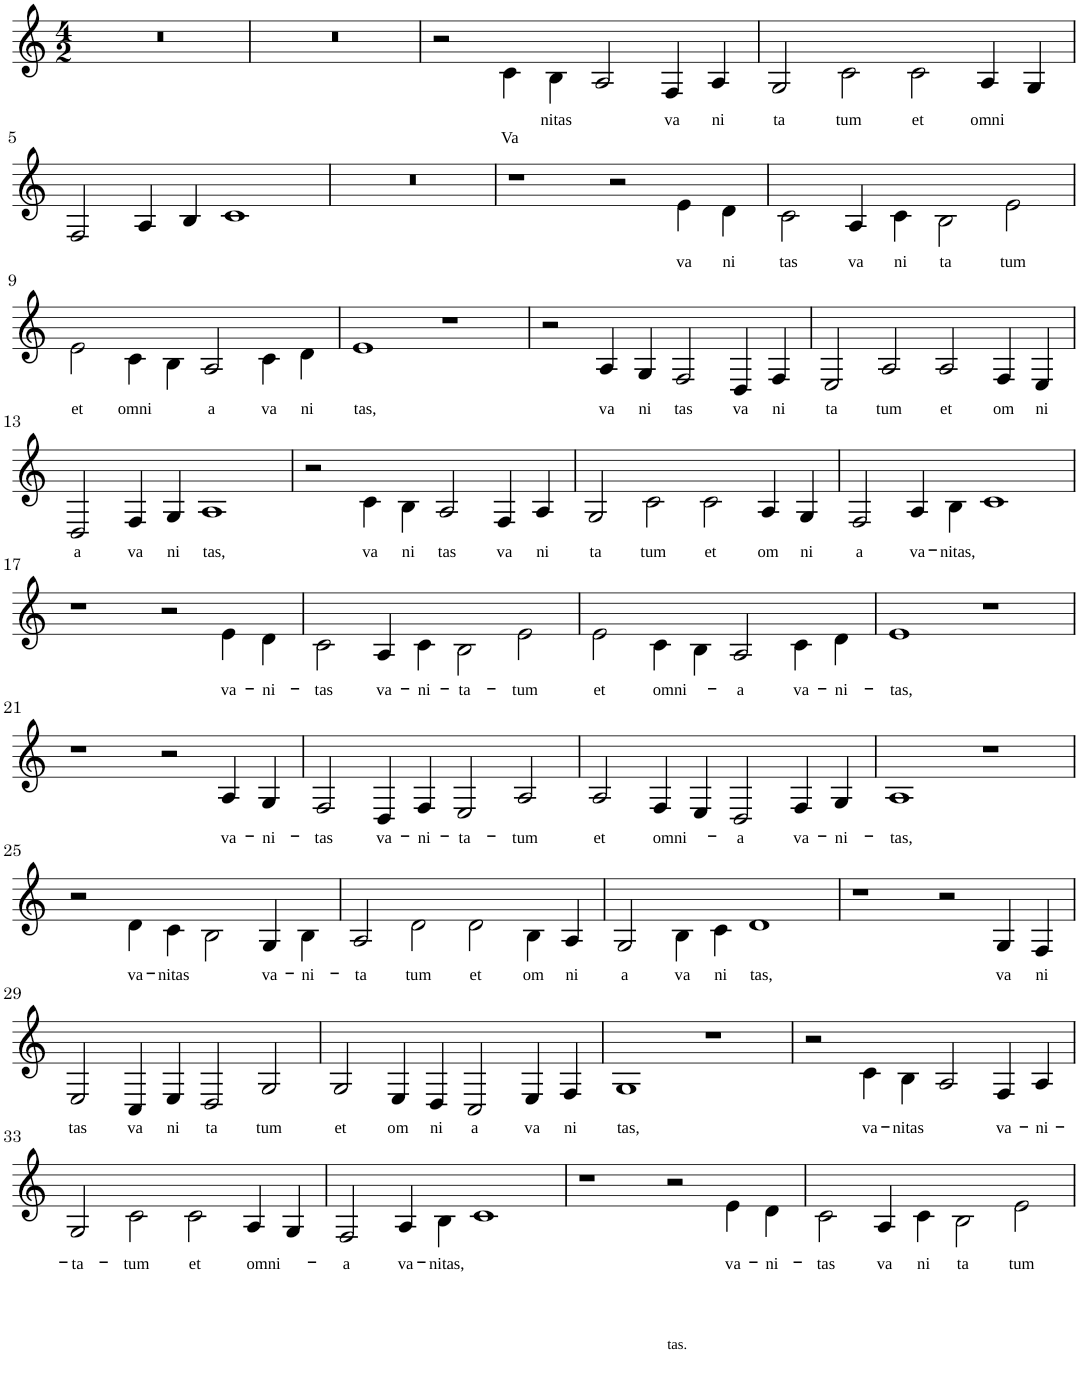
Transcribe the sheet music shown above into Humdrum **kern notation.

**kern	**text
*part1	*part1
*staff1	*staff1
*I"Piano	*
*I'Pno.	*
*clefG2	*
*k[]	*
*M4/2	*
=1	=1
0r	.
=2	=2
0r	.
=3	=3
2r	.
!	!LO:LY:b
4c\	Va
!	!LO:LY:b
4B\	nitas
2A/	.
!	!LO:LY:b
4F/	va
!	!LO:LY:b
4A/	ni
=4	=4
!	!LO:LY:b
2G/	ta
!	!LO:LY:b
2c\	tum
!	!LO:LY:b
2c\	et
!	!LO:LY:b
4A/	omni
4G/	.
!!LO:LB:g=z
=5	=5
2F/	.
4A/	.
4B/	.
1c	.
=6	=6
0r	.
=7	=7
1r	.
2r	.
!	!LO:LY:b
4e\	va
!	!LO:LY:b
4d\	ni
=8	=8
!	!LO:LY:b
2c\	tas
!	!LO:LY:b
4A/	va
!	!LO:LY:b
4c\	ni
!	!LO:LY:b
2B\	ta
!	!LO:LY:b
2e\	tum
!!LO:LB:g=z
=9	=9
!	!LO:LY:b
2e\	et
!	!LO:LY:b
4c\	omni
4B\	.
!	!LO:LY:b
2A/	a
!	!LO:LY:b
4c\	va
!	!LO:LY:b
4d\	ni
=10	=10
!	!LO:LY:b
1e	tas,
1r	.
=11	=11
2r	.
!	!LO:LY:b
4A/	va
!	!LO:LY:b
4G/	ni
!	!LO:LY:b
2F/	tas
!	!LO:LY:b
4D/	va
!	!LO:LY:b
4F/	ni
=12	=12
!	!LO:LY:b
2E/	ta
!	!LO:LY:b
2A/	tum
!	!LO:LY:b
2A/	et
!	!LO:LY:b
4F/	om
!	!LO:LY:b
4E/	ni
!!LO:LB:g=z
=13	=13
!	!LO:LY:b
2D/	a
!	!LO:LY:b
4F/	va
!	!LO:LY:b
4G/	ni
!	!LO:LY:b
1A	tas,
=14	=14
2r	.
!	!LO:LY:b
4c\	va
!	!LO:LY:b
4B\	ni
!	!LO:LY:b
2A/	tas
!	!LO:LY:b
4F/	va
!	!LO:LY:b
4A/	ni
=15	=15
!	!LO:LY:b
2G/	ta
!	!LO:LY:b
2c\	tum
!	!LO:LY:b
2c\	et
!	!LO:LY:b
4A/	om
!	!LO:LY:b
4G/	ni
=16	=16
!	!LO:LY:b
2F/	a
!	!LO:LY:b
4A/	va-
!	!LO:LY:b
4B\	-nitas,
1c	.
!!LO:LB:g=z
=17	=17
1r	.
2r	.
!	!LO:LY:b
4e\	va-
!	!LO:LY:b
4d\	-ni-
=18	=18
!	!LO:LY:b
2c\	-tas
!	!LO:LY:b
4A/	va-
!	!LO:LY:b
4c\	-ni-
!	!LO:LY:b
2B\	-ta-
!	!LO:LY:b
2e\	-tum
=19	=19
!	!LO:LY:b
2e\	et
!	!LO:LY:b
4c\	omni-
4B\	.
!	!LO:LY:b
2A/	-a
!	!LO:LY:b
4c\	va-
!	!LO:LY:b
4d\	-ni-
=20	=20
!	!LO:LY:b
1e	-tas,
1r	.
!!LO:LB:g=z
=21	=21
1r	.
2r	.
!	!LO:LY:b
4A/	va-
!	!LO:LY:b
4G/	-ni-
=22	=22
!	!LO:LY:b
2F/	-tas
!	!LO:LY:b
4D/	va-
!	!LO:LY:b
4F/	-ni-
!	!LO:LY:b
2E/	-ta-
!	!LO:LY:b
2A/	-tum
=23	=23
!	!LO:LY:b
2A/	et
!	!LO:LY:b
4F/	omni-
4E/	.
!	!LO:LY:b
2D/	-a
!	!LO:LY:b
4F/	va-
!	!LO:LY:b
4G/	-ni-
=24	=24
!	!LO:LY:b
1A	-tas,
1r	.
!!LO:LB:g=z
=25	=25
2r	.
!	!LO:LY:b
4d\	va-
!	!LO:LY:b
4c\	-nitas
2B\	.
!	!LO:LY:b
4G/	va-
!	!LO:LY:b
4B\	-ni-
=26	=26
!	!LO:LY:b
2A/	-ta
!	!LO:LY:b
2d\	tum
!	!LO:LY:b
2d\	et
!	!LO:LY:b
4B\	om
!	!LO:LY:b
4A/	ni
=27	=27
!	!LO:LY:b
2G/	a
!	!LO:LY:b
4B\	va
!	!LO:LY:b
4c\	ni
!	!LO:LY:b
1d	tas,
=28	=28
1r	.
2r	.
!	!LO:LY:b
4G/	va
!	!LO:LY:b
4F/	ni
!!LO:LB:g=z
=29	=29
!	!LO:LY:b
2E/	tas
!	!LO:LY:b
4C/	va
!	!LO:LY:b
4E/	ni
!	!LO:LY:b
2D/	ta
!	!LO:LY:b
2G/	tum
=30	=30
!	!LO:LY:b
2G/	et
!	!LO:LY:b
4E/	om
!	!LO:LY:b
4D/	ni
!	!LO:LY:b
2C/	a
!	!LO:LY:b
4E/	va
!	!LO:LY:b
4F/	ni
=31	=31
!	!LO:LY:b
1G	tas,
1r	.
=32	=32
2r	.
!	!LO:LY:b
4c\	va-
!	!LO:LY:b
4B\	-nitas
2A/	.
!	!LO:LY:b
4F/	va-
!	!LO:LY:b
4A/	-ni-
!!LO:LB:g=z
=33	=33
!	!LO:LY:b
2G/	-ta-
!	!LO:LY:b
2c\	-tum
!	!LO:LY:b
2c\	et
!	!LO:LY:b
4A/	omni-
4G/	.
=34	=34
!	!LO:LY:b
2F/	-a
!	!LO:LY:b
4A/	va-
!	!LO:LY:b
4B\	-nitas,
1c	.
=35	=35
1r	.
!LO:TX:b:t=tas.	!
2r	.
!	!LO:LY:b
4e\	va-
!	!LO:LY:b
4d\	-ni-
=36	=36
!	!LO:LY:b
2c\	-tas
!	!LO:LY:b
4A/	va
!	!LO:LY:b
4c\	ni
!	!LO:LY:b
2B\	ta
!	!LO:LY:b
2e\	tum
=	=
*-	*-
